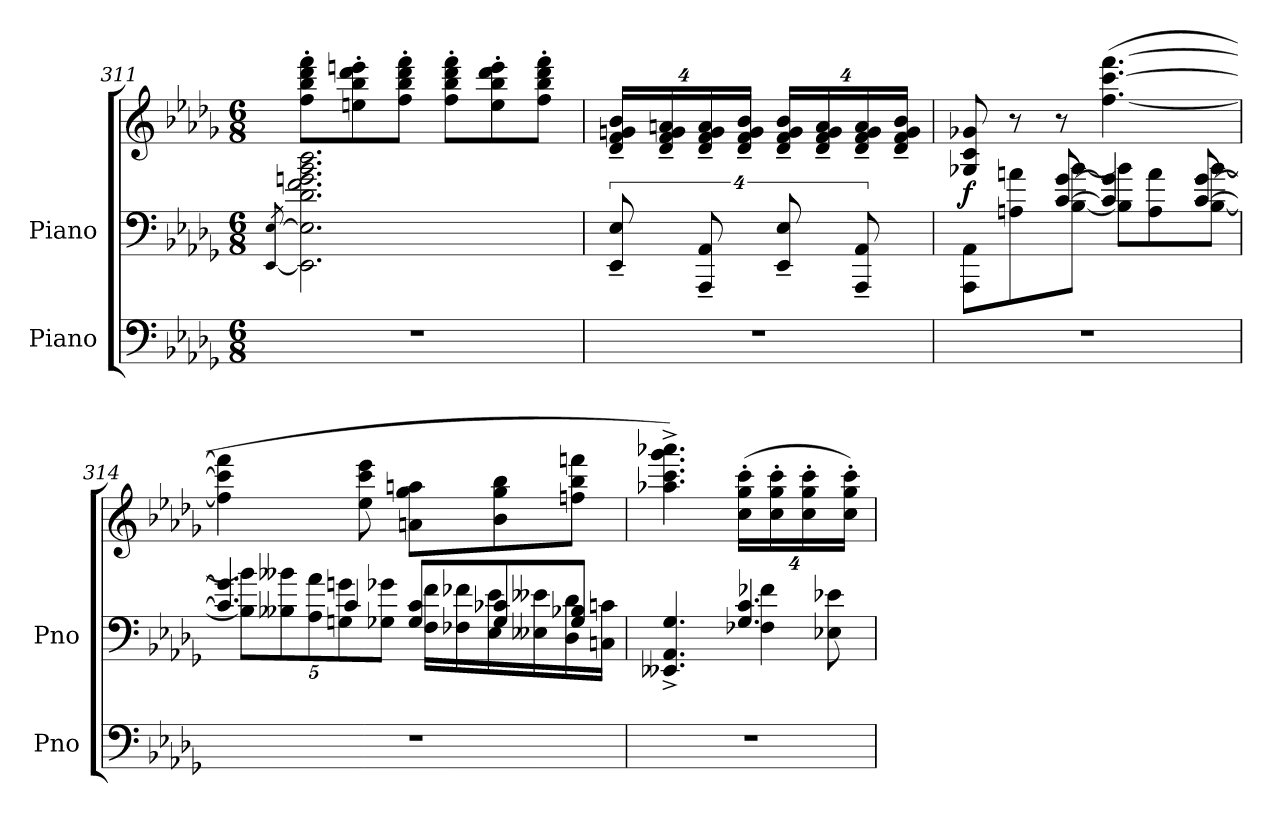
**kern	**kern	**kern	**dynam
*part2	*part1	*part1	*part1
*staff3	*staff2	*staff1	*staff1/2
*I"Piano	*I"Piano	*	*
*I'Pno	*I'Pno	*	*
*clefF4	*clefF4	*clefG2	*
*k[b-e-a-d-g-]	*k[b-e-a-d-g-]	*k[b-e-a-d-g-]	*
*M6/8	*M6/8	*M6/8	*
=311	=311	=311	=311
.	[8qEE-i/ [8qE-i/	.	.
2.r	2.EE-\] 2.E-\] 2.d-\ 2.f\ 2.gn\ 2.b-\ 2.dd-\	8ff\' 8bb-\' 8ddd-\' 8fff\'L	.
.	.	8een\' 8bb-\' 8ddd-\' 8eeen\'	.
.	.	8ff\' 8bb-\' 8ddd-\' 8fff\'J	.
.	.	8ff\' 8bb-\' 8ddd-\' 8fff\'L	.
.	.	8ee\' 8bb-\' 8ddd-\' 8eee\'	.
.	.	8ff\' 8bb-\' 8ddd-\' 8fff\'J	.
=312	=312	=312	=312
*	*	*Xbrackettup	*
2.r	16%3EE-/~ 16%3E-/~	32%3d-/~ 32%3f/~ 32%3gn/~ 32%3b-/~L	.
.	.	32%3d-/~ 32%3f/~ 32%3g/~ 32%3an/~	.
.	16%3AAA-i/~ 16%3AA-i/~	32%3d-/~ 32%3f/~ 32%3g/~ 32%3a/~	.
.	.	32%3d-/~ 32%3f/~ 32%3g/~ 32%3b-/~J	.
.	16%3EE-/~ 16%3E-/~	32%3d-/~ 32%3f/~ 32%3g/~ 32%3b-/~L	.
.	.	32%3d-/~ 32%3f/~ 32%3g/~ 32%3a/~	.
.	16%3AAA-/~ 16%3AA-/~	32%3d-/~ 32%3f/~ 32%3g/~ 32%3a/~	.
.	.	32%3d-/~ 32%3f/~ 32%3g/~ 32%3b-/~J	.
!!LO:LB:g=z
=313	=313	=313	=313
*	*^	*	*
!	!	!	!	!LO:DY:b
2.r	4ryy	8AAA-\ 8AA-\L	8G-X/ 8c/ 8g-X/	f
.	.	8An\ 8an\	8r	.
.	[8c/ [8g-/	[8B-\ [8b-\J	8r	.
.	4c/] 4g-/]	8B-\] 8b-\]L	([4.ff\ [4.ccc\ [4.fff\	.
.	.	8A\ 8a\	.	.
.	[8c/ [8g-/	[8B-\ [8b-\J	.	.
=314	=314	=314	=314	=314
*	*Xtuplet	*tuplet	*	*
*	*	*Xbrackettup	*	*
2.r	20%3.c/] 20%3.g-/]	40%3B-\] 40%3b-\]L	4ff\] 4ccc\] 4fff\]	.
.	.	40%3B--X\ 40%3b--X\	.	.
.	.	40%3A-\ 40%3a-\	.	.
.	20%3c/	40%3Gn\ 40%3gn\	.	.
.	.	.	8ee-\ 8ccc\ 8eee-\	.
.	.	40%3G-X\ 40%3g-X\J	.	.
.	8G-/ 8c/L	16F\ 16f\LL	8an\ 8gg-\ 8aan\L	.
.	.	16F-X\ 16f-X\	.	.
.	8G-/ 8c-X/	16E-\ 16e-\	8b-\ 8gg-\ 8bb-\	.
.	.	16E--X\ 16e--X\	.	.
.	8G-/ 8B-X/J	16D-\ 16d-\	8ffni\ 8bb-\ 8fffni\J	.
.	.	16Cn\ 16cn\JJ	.	.
=315	=315	=315	=315	=315
2.r	4.EE--X/^ 4.AA-/^ 4.G-/^	4.ryy	4.aa-X\^ 4.ccc\^ 4.ggg-\^ 4.aaa-X\^)	.
.	4.G-/ 4.c/	4F-X\ 4f-X\	(32%3cc\' 32%3gg-\' 32%3ccc\'L	.
.	.	.	32%3cc\' 32%3gg-\' 32%3ccc\'	.
.	.	.	32%3cc\' 32%3gg-\' 32%3ccc\'	.
.	.	8E-X\ 8e-X\	.	.
.	.	.	32%3cc\' 32%3gg-\' 32%3ccc\'J)	.
*	*v	*v	*	*
=	=	=	=
*-	*-	*-	*-
